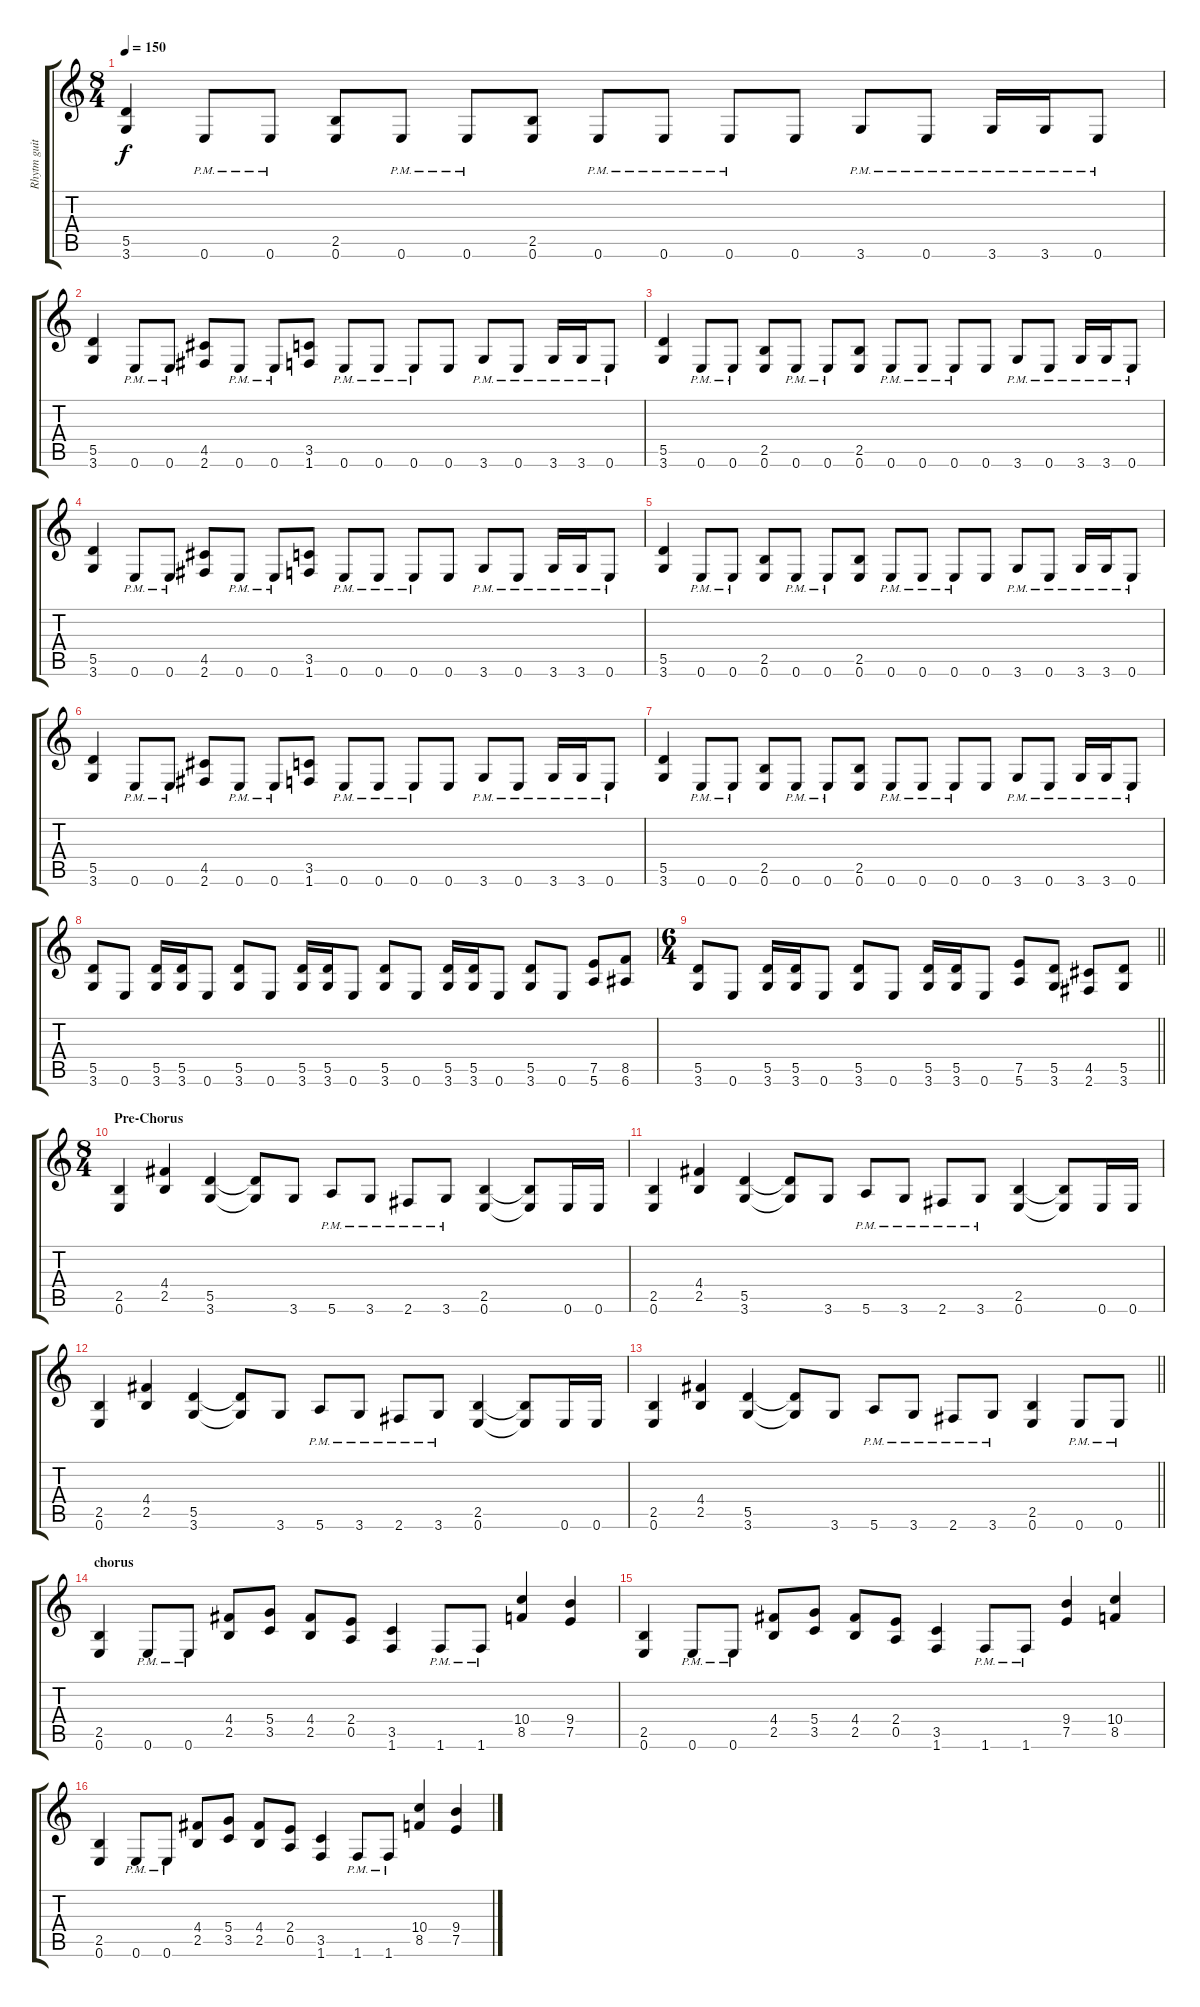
\track ("Rhytm guitar2" "Rhytm guit") {instrument distortionguitar}
\staff {score tabs}
\tuning (E4 B3 G3 D3 A2 E2) {hide}
\ts (8 4)
\tempo 150
\clef g2
\ks c
(5.5 3.6).4{dy f} 0.6{pm}.8 0.6{pm}.8 (2.5 0.6).8 0.6{pm}.8 0.6{pm}.8 (2.5 0.6).8 0.6{pm}.8 0.6{pm}.8 0.6{pm}.8 0.6.8 3.6{pm}.8 0.6{pm}.8 3.6{pm}.16 3.6{pm}.16 0.6{pm}.8 |
(5.5 3.6).4 0.6{pm}.8 0.6{pm}.8 (4.5 2.6).8 0.6{pm}.8 0.6{pm}.8 (3.5 1.6).8 0.6{pm}.8 0.6{pm}.8 0.6{pm}.8 0.6.8 3.6{pm}.8 0.6{pm}.8 3.6{pm}.16 3.6{pm}.16 0.6{pm}.8 |
(5.5 3.6).4 0.6{pm}.8 0.6{pm}.8 (2.5 0.6).8 0.6{pm}.8 0.6{pm}.8 (2.5 0.6).8 0.6{pm}.8 0.6{pm}.8 0.6{pm}.8 0.6.8 3.6{pm}.8 0.6{pm}.8 3.6{pm}.16 3.6{pm}.16 0.6{pm}.8 |
(5.5 3.6).4 0.6{pm}.8 0.6{pm}.8 (4.5 2.6).8 0.6{pm}.8 0.6{pm}.8 (3.5 1.6).8 0.6{pm}.8 0.6{pm}.8 0.6{pm}.8 0.6.8 3.6{pm}.8 0.6{pm}.8 3.6{pm}.16 3.6{pm}.16 0.6{pm}.8 |
(5.5 3.6).4 0.6{pm}.8 0.6{pm}.8 (2.5 0.6).8 0.6{pm}.8 0.6{pm}.8 (2.5 0.6).8 0.6{pm}.8 0.6{pm}.8 0.6{pm}.8 0.6.8 3.6{pm}.8 0.6{pm}.8 3.6{pm}.16 3.6{pm}.16 0.6{pm}.8 |
(5.5 3.6).4 0.6{pm}.8 0.6{pm}.8 (4.5 2.6).8 0.6{pm}.8 0.6{pm}.8 (3.5 1.6).8 0.6{pm}.8 0.6{pm}.8 0.6{pm}.8 0.6.8 3.6{pm}.8 0.6{pm}.8 3.6{pm}.16 3.6{pm}.16 0.6{pm}.8 |
(5.5 3.6).4 0.6{pm}.8 0.6{pm}.8 (2.5 0.6).8 0.6{pm}.8 0.6{pm}.8 (2.5 0.6).8 0.6{pm}.8 0.6{pm}.8 0.6{pm}.8 0.6.8 3.6{pm}.8 0.6{pm}.8 3.6{pm}.16 3.6{pm}.16 0.6{pm}.8 |
(5.5 3.6).8 0.6.8 (5.5 3.6).16 (5.5 3.6).16 0.6.8 (5.5 3.6).8 0.6.8 (5.5 3.6).16 (5.5 3.6).16 0.6.8 (5.5 3.6).8 0.6.8 (5.5 3.6).16 (5.5 3.6).16 0.6.8 (5.5 3.6).8 0.6.8 (7.5 5.6).8 (8.5 6.6).8 |
\ts (6 4)
\barLineRight lightlight
(5.5 3.6).8 0.6.8 (5.5 3.6).16 (5.5 3.6).16 0.6.8 (5.5 3.6).8 0.6.8 (5.5 3.6).16 (5.5 3.6).16 0.6.8 (7.5 5.6).8 (5.5 3.6).8 (4.5 2.6).8 (5.5 3.6).8 |
\ts (8 4)
\section ("" "Pre-Chorus")
(2.5 0.6).4 (4.4 2.5).4 (5.5 3.6).4 (5.5{t} 3.6{t}).8 3.6.8 5.6{pm}.8 3.6{pm}.8 2.6{pm}.8 3.6{pm}.8 (2.5 0.6).4 (2.5{t} 0.6{t}).8 0.6.16 0.6.16 |
(2.5 0.6).4 (4.4 2.5).4 (5.5 3.6).4 (5.5{t} 3.6{t}).8 3.6.8 5.6{pm}.8 3.6{pm}.8 2.6{pm}.8 3.6{pm}.8 (2.5 0.6).4 (2.5{t} 0.6{t}).8 0.6.16 0.6.16 |
(2.5 0.6).4 (4.4 2.5).4 (5.5 3.6).4 (5.5{t} 3.6{t}).8 3.6.8 5.6{pm}.8 3.6{pm}.8 2.6{pm}.8 3.6{pm}.8 (2.5 0.6).4 (2.5{t} 0.6{t}).8 0.6.16 0.6.16 |
\barLineRight lightlight
(2.5 0.6).4 (4.4 2.5).4 (5.5 3.6).4 (5.5{t} 3.6{t}).8 3.6.8 5.6{pm}.8 3.6{pm}.8 2.6{pm}.8 3.6{pm}.8 (2.5 0.6).4 0.6{pm}.8 0.6{pm}.8 |
\section ("" "chorus")
(2.5 0.6).4 0.6{pm}.8 0.6{pm}.8 (4.4 2.5).8 (5.4 3.5).8 (4.4 2.5).8 (2.4 0.5).8 (3.5 1.6).4 1.6{pm}.8 1.6{pm}.8 (10.4 8.5).4 (9.4 7.5).4 |
(2.5 0.6).4 0.6{pm}.8 0.6{pm}.8 (4.4 2.5).8 (5.4 3.5).8 (4.4 2.5).8 (2.4 0.5).8 (3.5 1.6).4 1.6{pm}.8 1.6{pm}.8 (9.4 7.5).4 (10.4 8.5).4 |
(2.5 0.6).4 0.6{pm}.8 0.6{pm}.8 (4.4 2.5).8 (5.4 3.5).8 (4.4 2.5).8 (2.4 0.5).8 (3.5 1.6).4 1.6{pm}.8 1.6{pm}.8 (10.4 8.5).4 (9.4 7.5).4
